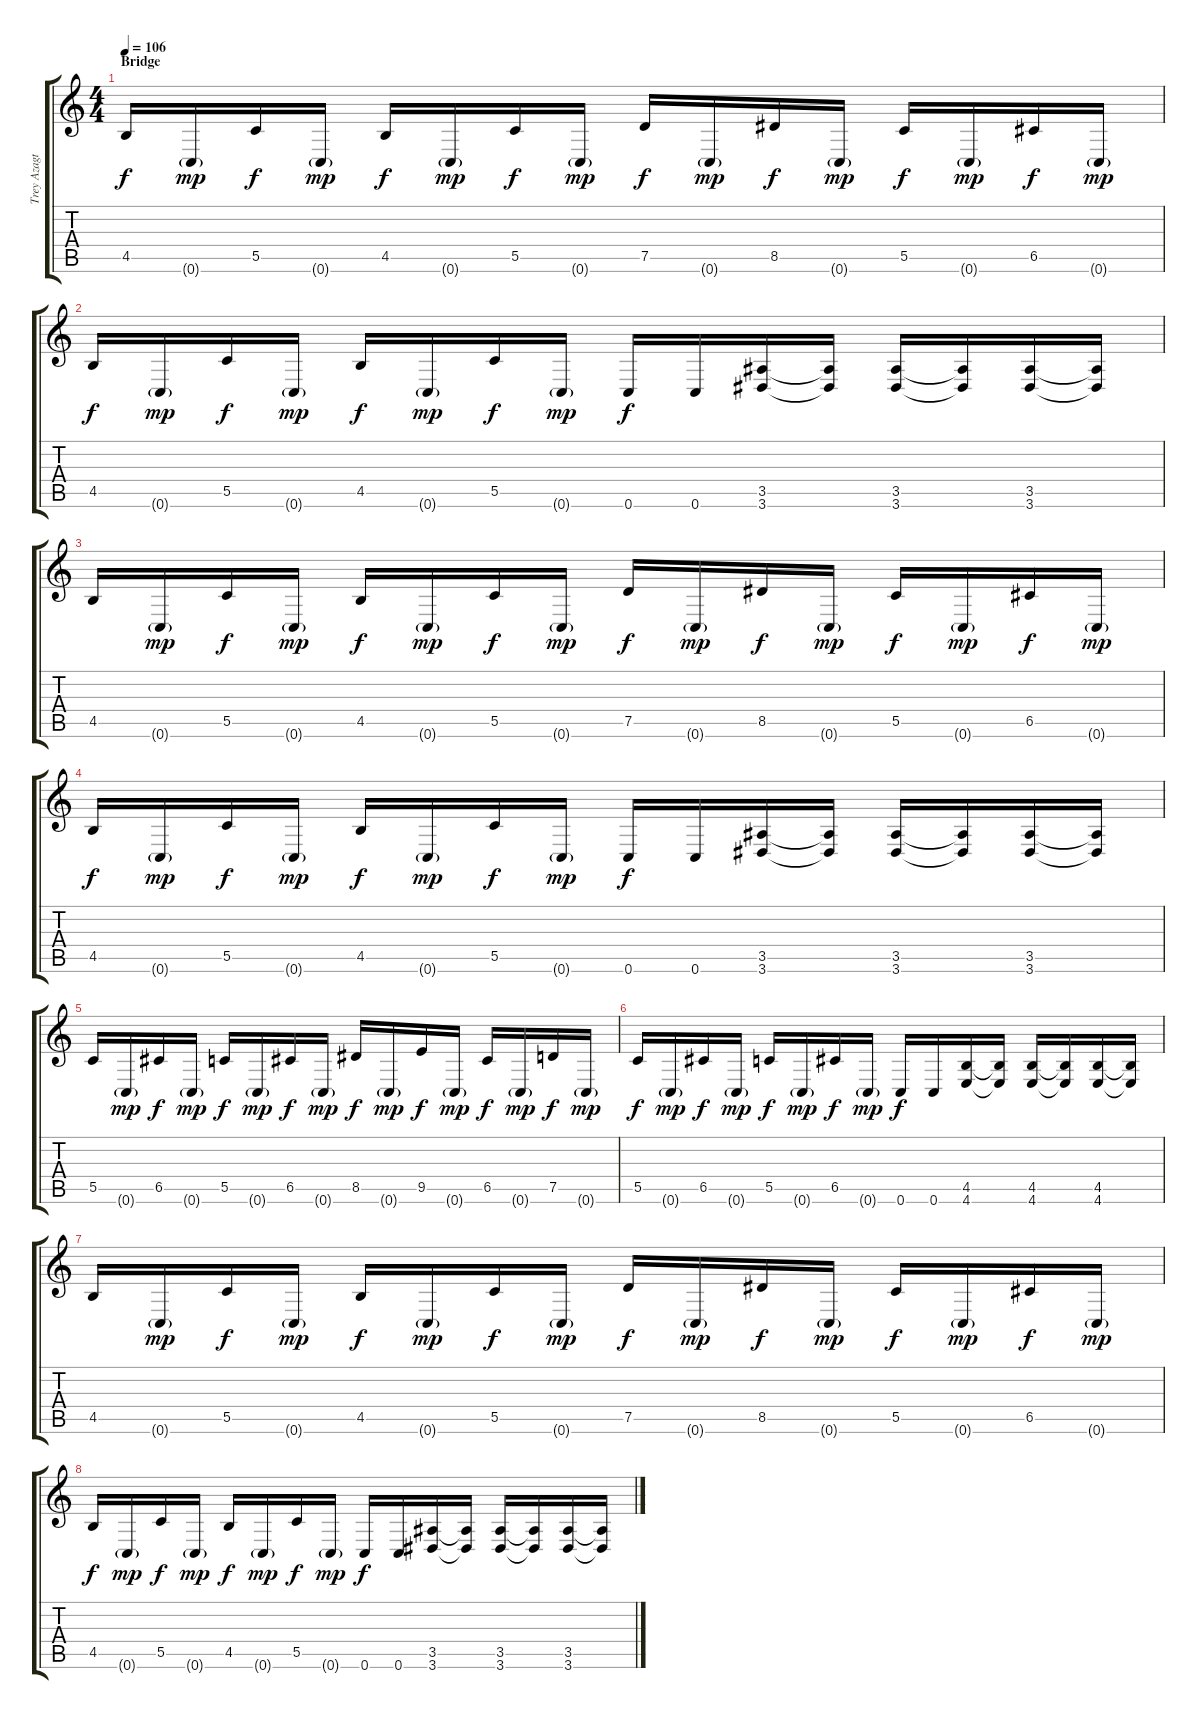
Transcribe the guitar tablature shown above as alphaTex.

\track ("Trey Azagthoth" "Trey Azagt") {instrument overdrivenguitar}
\staff {score tabs}
\tuning (D4 A3 F3 C3 G2 C2) {hide}
\ts (4 4)
\section ("" "Bridge")
\tempo 106
\clef g2
\ks c
4.5.16{dy f} 0.6{g}.16{dy mp} 5.5.16{dy f} 0.6{g}.16{dy mp} 4.5.16{dy f} 0.6{g}.16{dy mp} 5.5.16{dy f} 0.6{g}.16{dy mp} 7.5.16{dy f} 0.6{g}.16{dy mp} 8.5.16{dy f} 0.6{g}.16{dy mp} 5.5.16{dy f} 0.6{g}.16{dy mp} 6.5.16{dy f} 0.6{g}.16{dy mp} |
4.5.16{dy f} 0.6{g}.16{dy mp} 5.5.16{dy f} 0.6{g}.16{dy mp} 4.5.16{dy f} 0.6{g}.16{dy mp} 5.5.16{dy f} 0.6{g}.16{dy mp} 0.6.16{dy f} 0.6.16 (3.5 3.6).16 (3.5{t} 3.6{t}).16 (3.5 3.6).16 (3.5{t} 3.6{t}).16 (3.5 3.6).16 (3.5{t} 3.6{t}).16 |
4.5.16 0.6{g}.16{dy mp} 5.5.16{dy f} 0.6{g}.16{dy mp} 4.5.16{dy f} 0.6{g}.16{dy mp} 5.5.16{dy f} 0.6{g}.16{dy mp} 7.5.16{dy f} 0.6{g}.16{dy mp} 8.5.16{dy f} 0.6{g}.16{dy mp} 5.5.16{dy f} 0.6{g}.16{dy mp} 6.5.16{dy f} 0.6{g}.16{dy mp} |
4.5.16{dy f} 0.6{g}.16{dy mp} 5.5.16{dy f} 0.6{g}.16{dy mp} 4.5.16{dy f} 0.6{g}.16{dy mp} 5.5.16{dy f} 0.6{g}.16{dy mp} 0.6.16{dy f} 0.6.16 (3.5 3.6).16 (3.5{t} 3.6{t}).16 (3.5 3.6).16 (3.5{t} 3.6{t}).16 (3.5 3.6).16 (3.5{t} 3.6{t}).16 |
5.5.16 0.6{g}.16{dy mp} 6.5.16{dy f} 0.6{g}.16{dy mp} 5.5.16{dy f} 0.6{g}.16{dy mp} 6.5.16{dy f} 0.6{g}.16{dy mp} 8.5.16{dy f} 0.6{g}.16{dy mp} 9.5.16{dy f} 0.6{g}.16{dy mp} 6.5.16{dy f} 0.6{g}.16{dy mp} 7.5.16{dy f} 0.6{g}.16{dy mp} |
5.5.16{dy f} 0.6{g}.16{dy mp} 6.5.16{dy f} 0.6{g}.16{dy mp} 5.5.16{dy f} 0.6{g}.16{dy mp} 6.5.16{dy f} 0.6{g}.16{dy mp} 0.6.16{dy f} 0.6.16 (4.5 4.6).16 (4.5{t} 4.6{t}).16 (4.5 4.6).16 (4.5{t} 4.6{t}).16 (4.5 4.6).16 (4.5{t} 4.6{t}).16 |
4.5.16 0.6{g}.16{dy mp} 5.5.16{dy f} 0.6{g}.16{dy mp} 4.5.16{dy f} 0.6{g}.16{dy mp} 5.5.16{dy f} 0.6{g}.16{dy mp} 7.5.16{dy f} 0.6{g}.16{dy mp} 8.5.16{dy f} 0.6{g}.16{dy mp} 5.5.16{dy f} 0.6{g}.16{dy mp} 6.5.16{dy f} 0.6{g}.16{dy mp} |
4.5.16{dy f} 0.6{g}.16{dy mp} 5.5.16{dy f} 0.6{g}.16{dy mp} 4.5.16{dy f} 0.6{g}.16{dy mp} 5.5.16{dy f} 0.6{g}.16{dy mp} 0.6.16{dy f} 0.6.16 (3.5 3.6).16 (3.5{t} 3.6{t}).16 (3.5 3.6).16 (3.5{t} 3.6{t}).16 (3.5 3.6).16 (3.5{t} 3.6{t}).16
